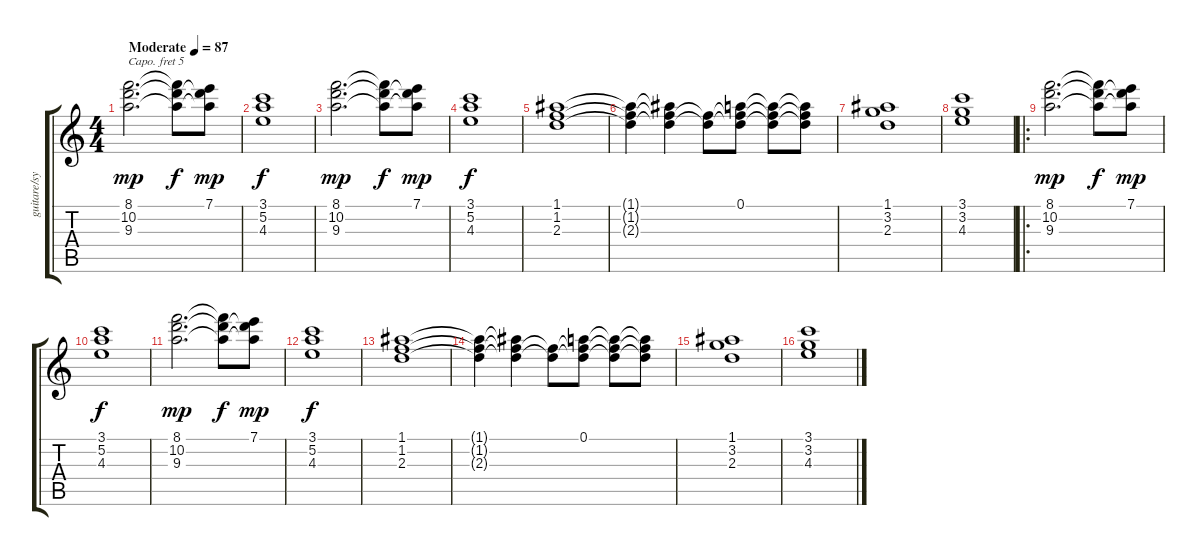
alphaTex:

\track ("guitare/synthé" "guitare/sy") {instrument acousticguitarsteel}
\staff {score tabs}
\capo 5
\tuning (E4 B3 G3 D3 A2 E2) {hide}
\ts (4 4)
\tempo (87 "Moderate")
\clef g2
\ks c
(8.1 10.2 9.3).2{d dy mp instrument drawbarorgan} (8.1{t} 10.2{t} 9.3{t}).8{dy f} (7.1 10.2{t} 9.3{t}).8{dy mp} |
(3.1 5.2 4.3).1{dy f} |
(8.1 10.2 9.3).2{d dy mp instrument drawbarorgan} (8.1{t} 10.2{t} 9.3{t}).8{dy f} (7.1 10.2{t} 9.3{t}).8{dy mp} |
(3.1 5.2 4.3).1{dy f} |
(1.1 1.2 2.3).1 |
(1.1{t} 1.2{t} 2.3{t}).4 (1.1{t} 1.2{t} 2.3{t}).4 (1.2{t} 2.3{t}).8 (0.1 1.2{t} 2.3{t}).8 (0.1{t} 1.2{t} 2.3{t}).8 (0.1{t} 1.2{t} 2.3{t}).8 |
(1.1 3.2 2.3).1 |
(3.1 3.2 4.3).1 |
\ro
(8.1 10.2 9.3).2{d dy mp instrument drawbarorgan} (8.1{t} 10.2{t} 9.3{t}).8{dy f} (7.1 10.2{t} 9.3{t}).8{dy mp} |
(3.1 5.2 4.3).1{dy f} |
(8.1 10.2 9.3).2{d dy mp instrument drawbarorgan} (8.1{t} 10.2{t} 9.3{t}).8{dy f} (7.1 10.2{t} 9.3{t}).8{dy mp} |
(3.1 5.2 4.3).1{dy f} |
(1.1 1.2 2.3).1 |
(1.1{t} 1.2{t} 2.3{t}).4 (1.1{t} 1.2{t} 2.3{t}).4 (1.2{t} 2.3{t}).8 (0.1 1.2{t} 2.3{t}).8 (0.1{t} 1.2{t} 2.3{t}).8 (0.1{t} 1.2{t} 2.3{t}).8 |
(1.1 3.2 2.3).1 |
(3.1 3.2 4.3).1
